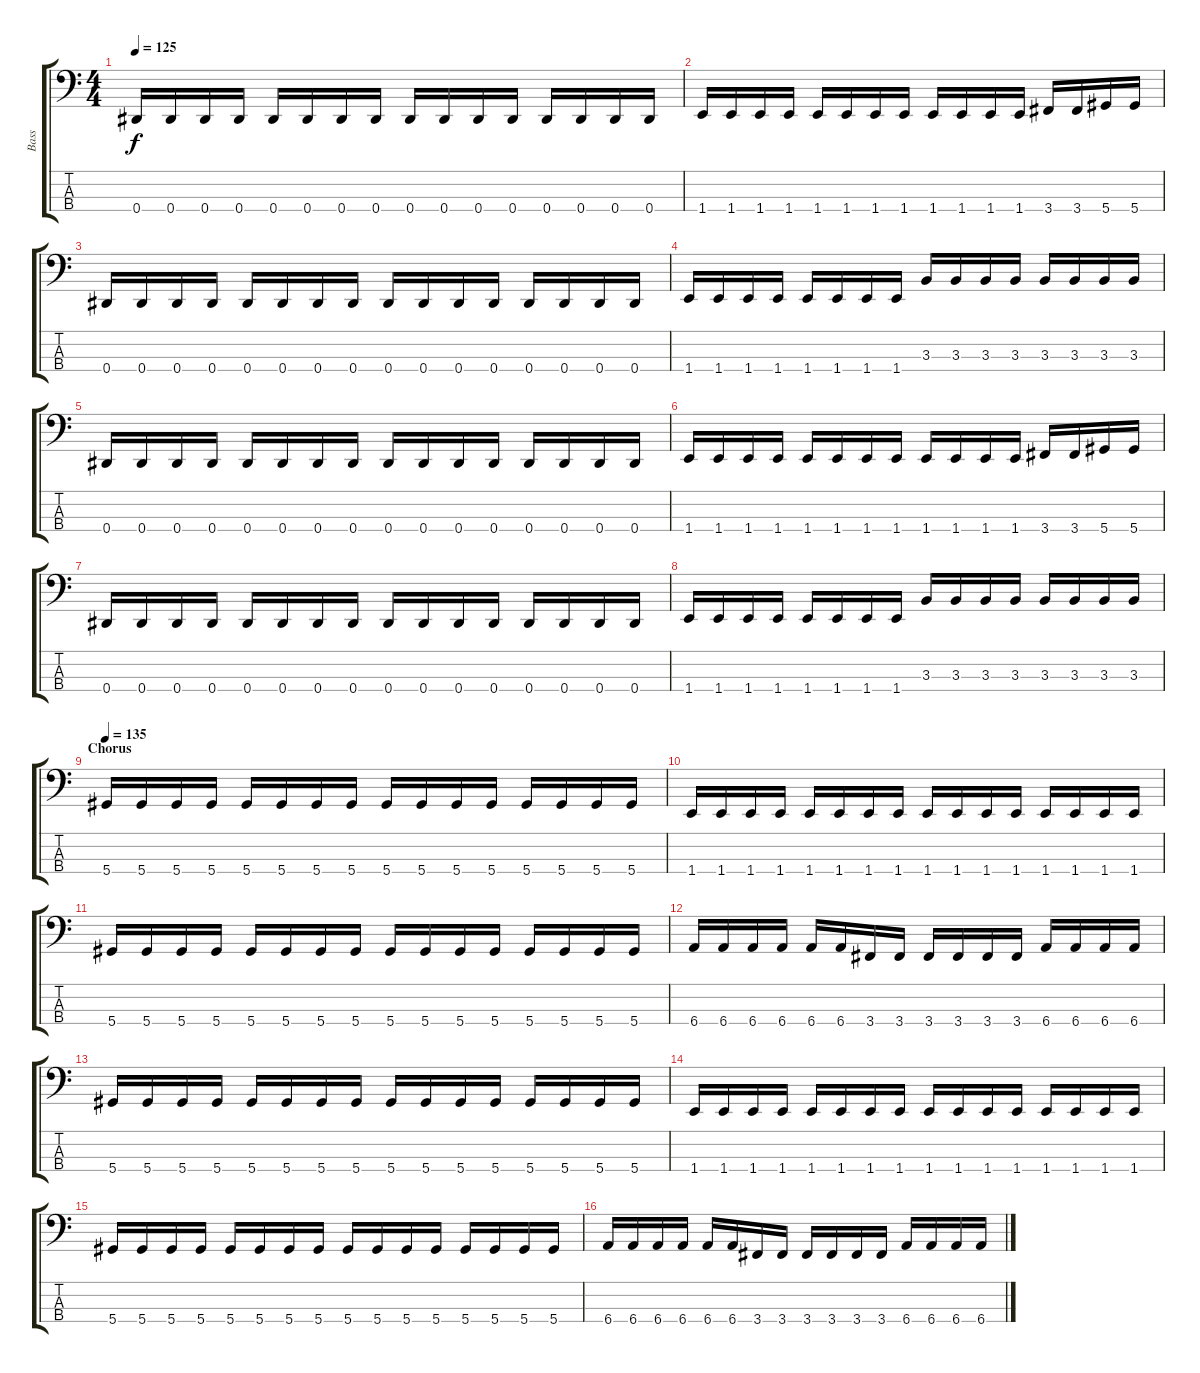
\track ("Bass" "Bass") {instrument electricbasspick}
\staff {score tabs}
\tuning (Gb2 Db2 Ab1 Eb1) {hide}
\ts (4 4)
\tempo 125
\clef f4
\ks c
0.4.16{dy f} 0.4.16 0.4.16 0.4.16 0.4.16 0.4.16 0.4.16 0.4.16 0.4.16 0.4.16 0.4.16 0.4.16 0.4.16 0.4.16 0.4.16 0.4.16 |
1.4.16 1.4.16 1.4.16 1.4.16 1.4.16 1.4.16 1.4.16 1.4.16 1.4.16 1.4.16 1.4.16 1.4.16 3.4.16 3.4.16 5.4.16 5.4.16 |
0.4.16 0.4.16 0.4.16 0.4.16 0.4.16 0.4.16 0.4.16 0.4.16 0.4.16 0.4.16 0.4.16 0.4.16 0.4.16 0.4.16 0.4.16 0.4.16 |
1.4.16 1.4.16 1.4.16 1.4.16 1.4.16 1.4.16 1.4.16 1.4.16 3.3.16 3.3.16 3.3.16 3.3.16 3.3.16 3.3.16 3.3.16 3.3.16 |
0.4.16 0.4.16 0.4.16 0.4.16 0.4.16 0.4.16 0.4.16 0.4.16 0.4.16 0.4.16 0.4.16 0.4.16 0.4.16 0.4.16 0.4.16 0.4.16 |
1.4.16 1.4.16 1.4.16 1.4.16 1.4.16 1.4.16 1.4.16 1.4.16 1.4.16 1.4.16 1.4.16 1.4.16 3.4.16 3.4.16 5.4.16 5.4.16 |
0.4.16 0.4.16 0.4.16 0.4.16 0.4.16 0.4.16 0.4.16 0.4.16 0.4.16 0.4.16 0.4.16 0.4.16 0.4.16 0.4.16 0.4.16 0.4.16 |
1.4.16 1.4.16 1.4.16 1.4.16 1.4.16 1.4.16 1.4.16 1.4.16 3.3.16 3.3.16 3.3.16 3.3.16 3.3.16 3.3.16 3.3.16 3.3.16 |
\section ("" "Chorus")
\tempo 135
5.4.16 5.4.16 5.4.16 5.4.16 5.4.16 5.4.16 5.4.16 5.4.16 5.4.16 5.4.16 5.4.16 5.4.16 5.4.16 5.4.16 5.4.16 5.4.16 |
1.4.16 1.4.16 1.4.16 1.4.16 1.4.16 1.4.16 1.4.16 1.4.16 1.4.16 1.4.16 1.4.16 1.4.16 1.4.16 1.4.16 1.4.16 1.4.16 |
5.4.16 5.4.16 5.4.16 5.4.16 5.4.16 5.4.16 5.4.16 5.4.16 5.4.16 5.4.16 5.4.16 5.4.16 5.4.16 5.4.16 5.4.16 5.4.16 |
6.4.16 6.4.16 6.4.16 6.4.16 6.4.16 6.4.16 3.4.16 3.4.16 3.4.16 3.4.16 3.4.16 3.4.16 6.4.16 6.4.16 6.4.16 6.4.16 |
5.4.16 5.4.16 5.4.16 5.4.16 5.4.16 5.4.16 5.4.16 5.4.16 5.4.16 5.4.16 5.4.16 5.4.16 5.4.16 5.4.16 5.4.16 5.4.16 |
1.4.16 1.4.16 1.4.16 1.4.16 1.4.16 1.4.16 1.4.16 1.4.16 1.4.16 1.4.16 1.4.16 1.4.16 1.4.16 1.4.16 1.4.16 1.4.16 |
5.4.16 5.4.16 5.4.16 5.4.16 5.4.16 5.4.16 5.4.16 5.4.16 5.4.16 5.4.16 5.4.16 5.4.16 5.4.16 5.4.16 5.4.16 5.4.16 |
6.4.16 6.4.16 6.4.16 6.4.16 6.4.16 6.4.16 3.4.16 3.4.16 3.4.16 3.4.16 3.4.16 3.4.16 6.4.16 6.4.16 6.4.16 6.4.16
